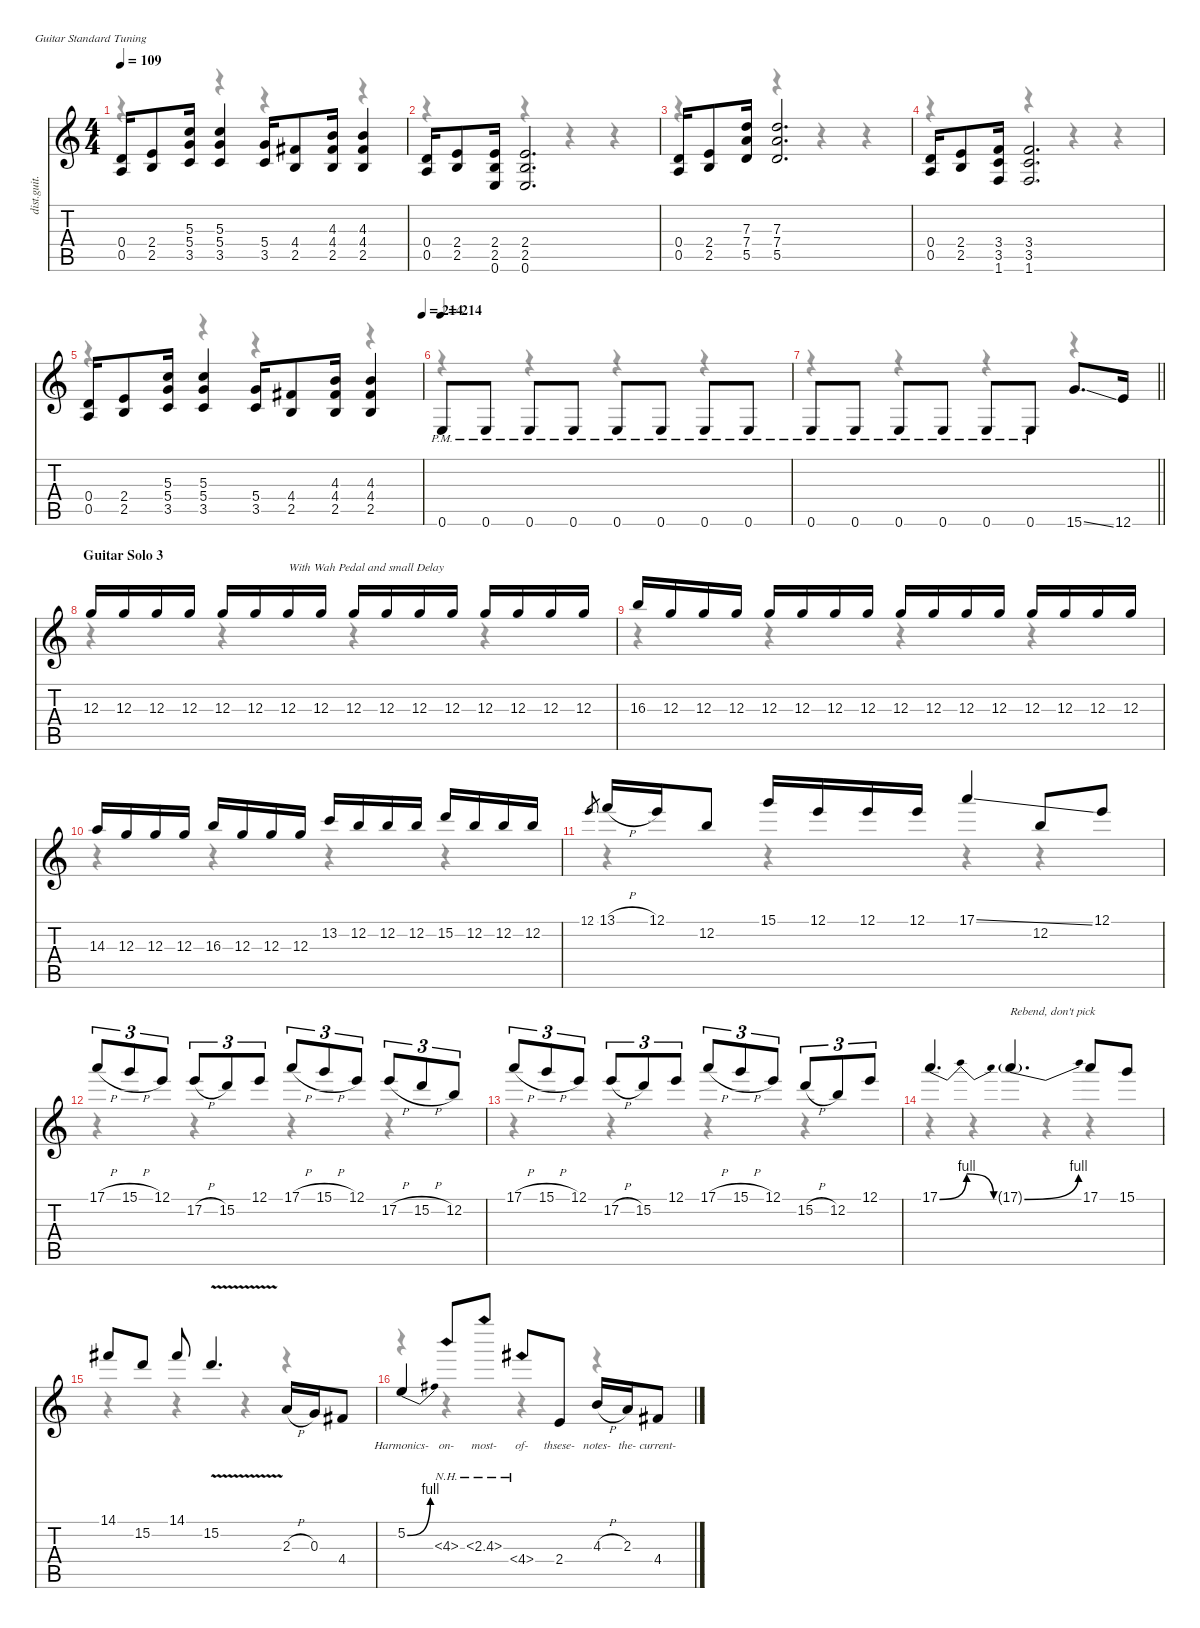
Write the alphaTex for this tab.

\defaultSystemsLayout 4
\hideDynamics
\bracketExtendMode nobrackets
\otherSystemsTrackNameOrientation horizontal
\track ("Kirk Hammett" "dist.guit.") {instrument distortionguitar}
\staff {score tabs}
\tuning (E4 B3 G3 D3 A2 E2)
\voice
\ts (4 4)
\tempo 109
\clef g2
\ks c
(0.4 0.5).16{dy f beam Up} (2.4 2.5).8{beam Up} (5.3 5.4 3.5).16{beam Up} (5.3 5.4 3.5).4{beam Up} (5.4 3.5).16{beam Up} (4.4{acc #} 2.5).8{beam Up} (4.3 4.4{acc #} 2.5).16{beam Up} (4.3 4.4{acc #} 2.5).4{beam Up} |
(0.4 0.5).16{beam Up} (2.4 2.5).8{beam Up} (2.4 2.5 0.6).16{beam Up} (2.4 2.5 0.6).2{d beam Up} |
(0.4 0.5).16{beam Up} (2.4 2.5).8{beam Up} (7.3 7.4 5.5).16{beam Up} (7.3 7.4 5.5).2{d beam Up} |
(0.4 0.5).16{beam Up} (2.4 2.5).8{beam Up} (3.4 3.5 1.6).16{beam Up} (3.4 3.5 1.6).2{d beam Up} |
\tempo (214 1)
(0.4 0.5).16{beam Up} (2.4 2.5).8{beam Up} (5.3 5.4 3.5).16{beam Up} (5.3 5.4 3.5).4{beam Up} (5.4 3.5).16{beam Up} (4.4{acc #} 2.5).8{beam Up} (4.3 4.4{acc #} 2.5).16{beam Up} (4.3 4.4{acc #} 2.5).4{beam Up} |
\tempo 214
0.6{pm}.8{beam Up} 0.6{pm}.8{beam Up} 0.6{pm}.8{beam Up} 0.6{pm}.8{beam Up} 0.6{pm}.8{beam Up} 0.6{pm}.8{beam Up} 0.6{pm}.8{beam Up} 0.6{pm}.8{beam Up} |
\barLineRight lightlight
0.6{pm}.8{beam Up} 0.6{pm}.8{beam Up} 0.6{pm}.8{beam Up} 0.6{pm}.8{beam Up} 0.6{pm}.8{beam Up} 0.6{pm}.8{beam Up} 15.6{ss}.8{d beam Up} 12.6.16{dy p beam Up} |
\section ("" "Guitar Solo 3")
12.3.16{dy f beam Up} 12.3.16{beam Up} 12.3.16{beam Up} 12.3.16{beam Up} 12.3.16{beam Up} 12.3.16{beam Up} 12.3.16{txt "With Wah Pedal and small Delay " beam Up} 12.3.16{beam Up} 12.3.16{beam Up} 12.3.16{beam Up} 12.3.16{beam Up} 12.3.16{beam Up} 12.3.16{beam Up} 12.3.16{beam Up} 12.3.16{beam Up} 12.3.16{beam Up} |
16.3.16{beam Up} 12.3.16{beam Up} 12.3.16{beam Up} 12.3.16{beam Up} 12.3.16{beam Up} 12.3.16{beam Up} 12.3.16{beam Up} 12.3.16{beam Up} 12.3.16{beam Up} 12.3.16{beam Up} 12.3.16{beam Up} 12.3.16{beam Up} 12.3.16{beam Up} 12.3.16{beam Up} 12.3.16{beam Up} 12.3.16{beam Up} |
14.3.16{beam Up} 12.3.16{beam Up} 12.3.16{beam Up} 12.3.16{beam Up} 16.3.16{beam Up} 12.3.16{beam Up} 12.3.16{beam Up} 12.3.16{beam Up} 13.2.16{beam Up} 12.2.16{beam Up} 12.2.16{beam Up} 12.2.16{beam Up} 15.2.16{beam Up} 12.2.16{beam Up} 12.2.16{beam Up} 12.2.16{beam Up} |
12.1.8{gr dy mp beam Up} 13.1{h}.16{dy f beam Up} 12.1.16{beam Up} 12.2.8{beam Up} 15.1.16{beam Up} 12.1.16{beam Up} 12.1.16{beam Up} 12.1.16{beam Up} 17.1{ss}.4{beam Up} 12.2.8{beam Up} 12.1.8{beam Up} |
17.1{h}.8{tu (3 2) beam Up} 15.1{h}.8{tu (3 2) beam Up} 12.1.8{tu (3 2) beam Up} 17.2{h}.8{tu (3 2) beam Up} 15.2.8{tu (3 2) beam Up} 12.1.8{tu (3 2) beam Up} 17.1{h}.8{tu (3 2) beam Up} 15.1{h}.8{tu (3 2) beam Up} 12.1.8{tu (3 2) beam Up} 17.2{h}.8{tu (3 2) beam Up} 15.2{h}.8{tu (3 2) beam Up} 12.2.8{tu (3 2) beam Up} |
17.1{h}.8{tu (3 2) beam Up} 15.1{h}.8{tu (3 2) beam Up} 12.1.8{tu (3 2) beam Up} 17.2{h}.8{tu (3 2) beam Up} 15.2.8{tu (3 2) beam Up} 12.1.8{tu (3 2) beam Up} 17.1{h}.8{tu (3 2) beam Up} 15.1{h}.8{tu (3 2) beam Up} 12.1.8{tu (3 2) beam Up} 15.2{h}.8{tu (3 2) beam Up} 12.2.8{tu (3 2) beam Up} 12.1.8{tu (3 2) beam Up} |
17.1{be (bendrelease 0 0 15 4 30 4 45 0)}.4{d beam Up} 17.1{be (bend 0 0 15 4) g}.4{d txt "Rebend, don't pick" dy fff beam Up} 17.1.8{dy f beam Up} 15.1.8{beam Up} |
14.1{acc #}.8{beam Up} 15.2.8{beam Up} 14.1{acc #}.8{beam Up} 15.2{v}.4{d beam Up} 2.3{h}.16{beam Up} 0.3.16{beam Up} 4.4{acc #}.8{beam Up} |
5.2{be (bend 0 0 15 4)}.4{lyrics (0 "Harmonics-") lyrics (1 "") lyrics (2 "") lyrics (3 "") lyrics (4 "") beam Up} 4.3{nh}.8{lyrics (0 "on-") lyrics (1 "") lyrics (2 "") lyrics (3 "") lyrics (4 "") beam Up} 2.3{nh}.8{lyrics (0 "most-") lyrics (1 "") lyrics (2 "") lyrics (3 "") lyrics (4 "") beam Up} 4.4{nh acc #}.8{lyrics (0 "of-") lyrics (1 "") lyrics (2 "") lyrics (3 "") lyrics (4 "") beam Up} 2.4.8{lyrics (0 "thsese-") lyrics (1 "") lyrics (2 "") lyrics (3 "") lyrics (4 "") beam Up} 4.3{h}.16{lyrics (0 "notes-") lyrics (1 "") lyrics (2 "") lyrics (3 "") lyrics (4 "") beam Up} 2.3.16{lyrics (0 "the-") lyrics (1 "") lyrics (2 "") lyrics (3 "") lyrics (4 "") beam Up} 4.4{acc #}.8{lyrics (0 "current-") lyrics (1 "") lyrics (2 "") lyrics (3 "") lyrics (4 "") beam Up}
\voice
\clef g2
\ottava regular
\simile none
\ks c
r.4{dy mf beam Down} r.4{beam Down} r.4{beam Down} r.4{beam Down} |
r.4{beam Down} r.4{beam Down} r.4{beam Down} r.4{beam Down} |
r.4{beam Down} r.4{beam Down} r.4{beam Down} r.4{beam Down} |
r.4{beam Down} r.4{beam Down} r.4{beam Down} r.4{beam Down} |
r.4{beam Down} r.4{beam Down} r.4{beam Down} r.4{beam Down} |
r.4{beam Down} r.4{beam Down} r.4{beam Down} r.4{beam Down} |
\barLineRight lightlight
r.4{beam Down} r.4{beam Down} r.4{beam Down} r.4{beam Down} |
r.4{beam Down} r.4{beam Down} r.4{beam Down} r.4{beam Down} |
r.4{beam Down} r.4{beam Down} r.4{beam Down} r.4{beam Down} |
r.4{beam Down} r.4{beam Down} r.4{beam Down} r.4{beam Down} |
r.4{beam Down} r.4{beam Down} r.4{beam Down} r.4{beam Down} |
r.4{beam Down} r.4{beam Down} r.4{beam Down} r.4{beam Down} |
r.4{beam Down} r.4{beam Down} r.4{beam Down} r.4{beam Down} |
r.4{beam Down} r.4{beam Down} r.4{beam Down} r.4{beam Down} |
r.4{beam Down} r.4{beam Down} r.4{beam Down} r.4{beam Down} |
r.4{beam Down} r.4{beam Down} r.4{beam Down} r.4{beam Down}
